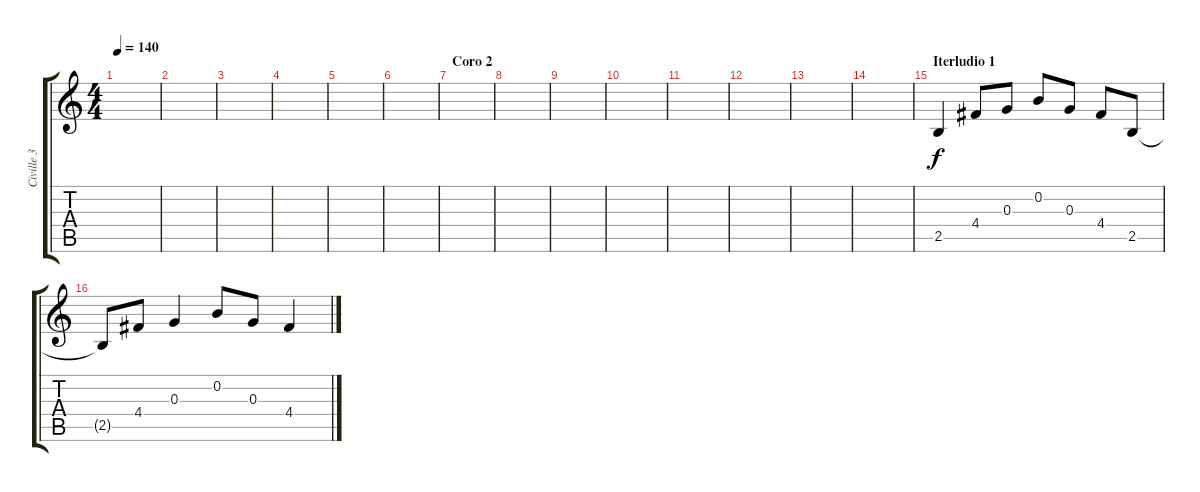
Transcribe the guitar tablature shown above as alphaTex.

\track ("Civille 3" "Civille 3") {instrument acousticguitarsteel}
\staff {score tabs}
\tuning (E4 B3 G3 D3 A2 E2) {hide}
\ts (4 4)
\tempo 140
\clef g2
\ks c
|
|
|
|
|
|
\section ("" "Coro 2")
|
|
|
|
|
|
|
|
\section ("" "Iterludio 1")
2.5.4 4.4.8 0.3.8 0.2.8 0.3.8 4.4.8 2.5.8 |
2.5{t}.8 4.4.8 0.3.4 0.2.8 0.3.8 4.4.4
